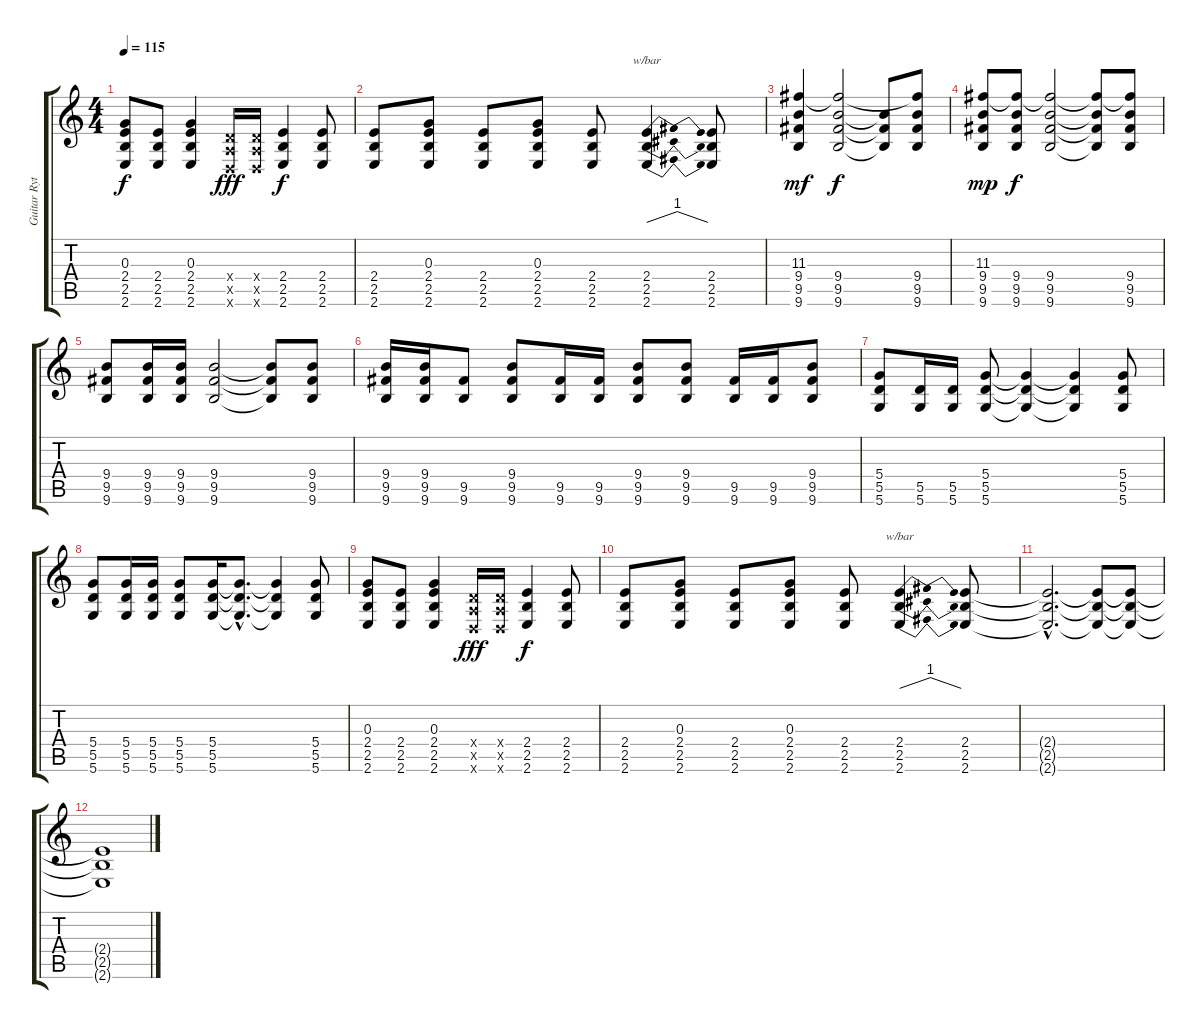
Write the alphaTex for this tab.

\track ("Guitar Rythm" "Guitar Ryt") {instrument distortionguitar}
\staff {score tabs}
\tuning (E4 B3 G3 D3 A2 D2) {hide}
\ts (4 4)
\tempo 115
\clef g2
\ks c
(0.3 2.4 2.5 2.6).8{dy f} (2.4 2.5 2.6).8 (0.3 2.4 2.5 2.6).4 (0.4{x} 0.5{x} 0.6{x}).16{dy fff} (0.4{x} 0.5{x} 0.6{x}).16 (2.4 2.5 2.6).4{dy f} (2.4 2.5 2.6).8 |
(2.4 2.5 2.6).8 (0.3 2.4 2.5 2.6).8 (2.4 2.5 2.6).8 (0.3 2.4 2.5 2.6).8 (2.4 2.5 2.6).8 (2.4 2.5 2.6).4{tbe (dip default 0 0 30 4 60 0)} (2.4 2.5 2.6).8 |
(11.3 9.4 9.5 9.6).4{dy mf} (11.3{t} 9.4 9.5 9.6).2{dy f} (9.4{t} 9.5{t} 9.6{t}).8 (11.3{t} 9.4 9.5 9.6).8 |
(11.3 9.4 9.5 9.6).8{dy mp} (11.3{t} 9.4 9.5 9.6).8{dy f} (11.3{t} 9.4 9.5 9.6).2 (11.3{t} 9.4{t} 9.5{t} 9.6{t}).8 (11.3{t} 9.4 9.5 9.6).8 |
(9.4 9.5 9.6).8 (9.4 9.5 9.6).16 (9.4 9.5 9.6).16 (9.4 9.5 9.6).2 (9.4{t} 9.5{t} 9.6{t}).8 (9.4 9.5 9.6).8 |
(9.4 9.5 9.6).16 (9.4 9.5 9.6).16 (9.5 9.6).8 (9.4 9.5 9.6).8 (9.5 9.6).16 (9.5 9.6).16 (9.4 9.5 9.6).8 (9.4 9.5 9.6).8 (9.5 9.6).16 (9.5 9.6).16 (9.4 9.5 9.6).8 |
(5.4 5.5 5.6).8 (5.5 5.6).16 (5.5 5.6).16 (5.4 5.5 5.6).8 (5.4{t} 5.5{t} 5.6{t}).4 (5.4{t} 5.5{t} 5.6{t}).4 (5.4 5.5 5.6).8 |
(5.4 5.5 5.6).8 (5.4 5.5 5.6).16 (5.4 5.5 5.6).16 (5.4 5.5 5.6).8 (5.4 5.5 5.6).16 (5.4{hac t} 5.5{hac t} 5.6{hac t}).8{d} (5.4{t} 5.5{t} 5.6{t}).4 (5.4 5.5 5.6).8 |
(0.3 2.4 2.5 2.6).8 (2.4 2.5 2.6).8 (0.3 2.4 2.5 2.6).4 (0.4{x} 0.5{x} 0.6{x}).16{dy fff} (0.4{x} 0.5{x} 0.6{x}).16 (2.4 2.5 2.6).4{dy f} (2.4 2.5 2.6).8 |
(2.4 2.5 2.6).8 (0.3 2.4 2.5 2.6).8 (2.4 2.5 2.6).8 (0.3 2.4 2.5 2.6).8 (2.4 2.5 2.6).8 (2.4 2.5 2.6).4{tbe (dip default 0 0 30 4 60 0)} (2.4 2.5 2.6).8 |
(2.4{hac t} 2.5{hac t} 2.6{hac t}).2{d volume 0} (2.4{t} 2.5{t} 2.6{t}).8 (2.4{t} 2.5{t} 2.6{t}).8 |
(2.4{t} 2.5{t} 2.6{t}).1
